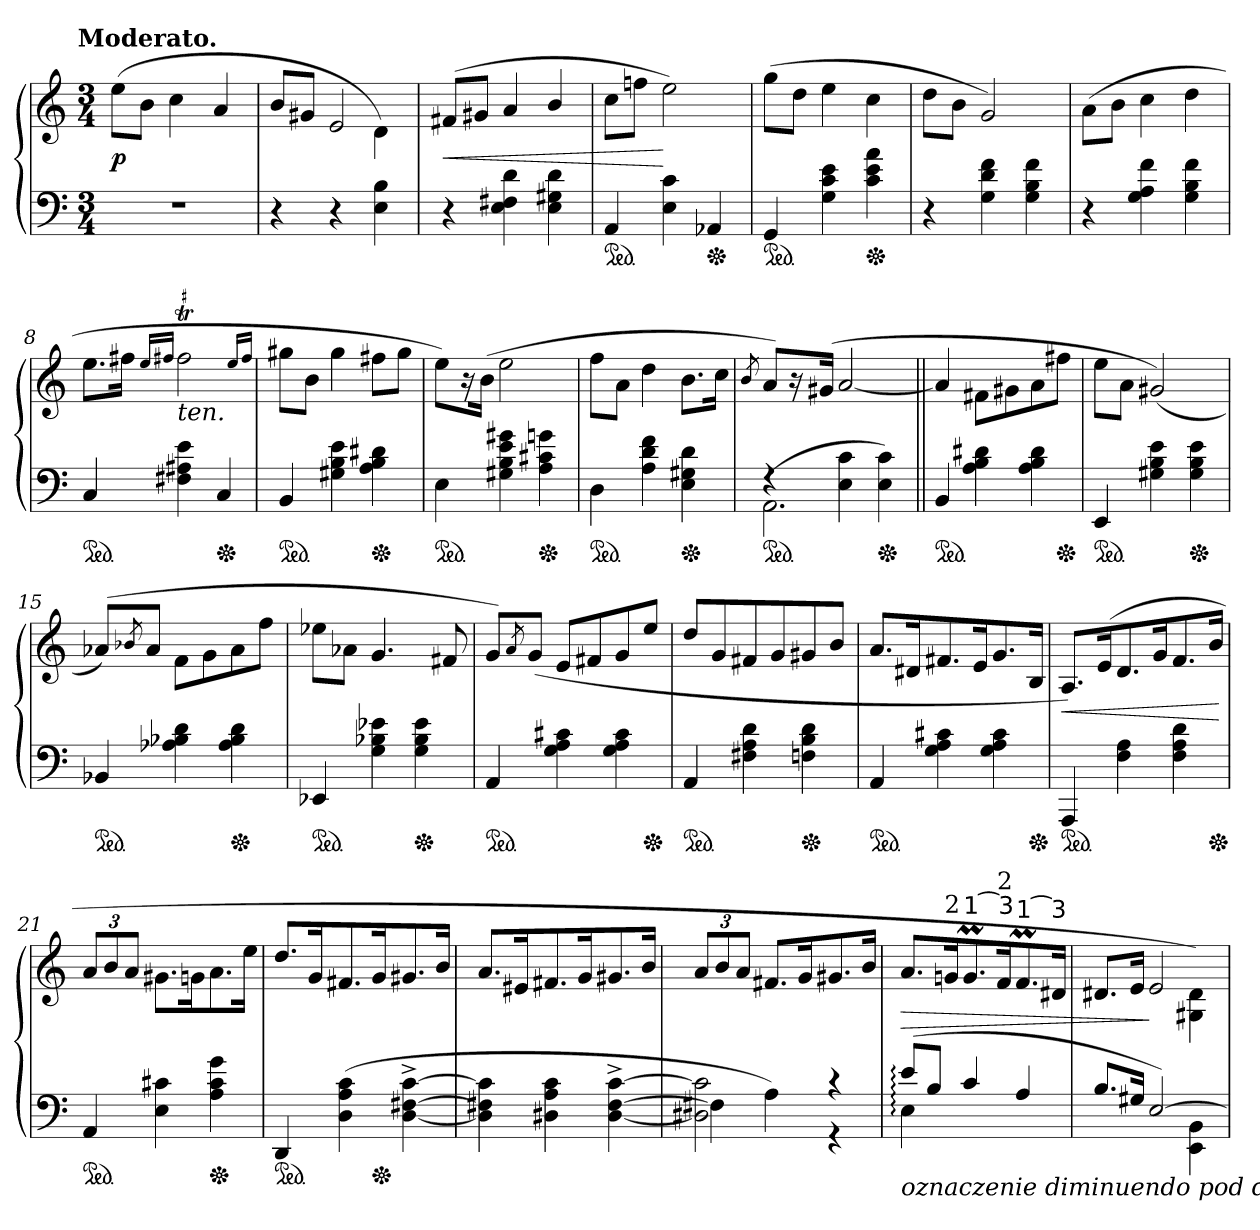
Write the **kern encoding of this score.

**kern	**kern	**dynam
*part1	*part1	*part1
*staff2	*staff1	*staff1/2
*clefF4	*clefG2	*
*k[]	*k[]	*
!!LO:TX:omd:t=Moderato.
*M3/4	*M3/4	*
=1	=1	=1
2.rF	(>8eeL	p
.	8bJ	.
.	4cc	.
.	4a	.
=2	=2	=2
*	*^	*
4r	8bL	2ryy	.
.	8g#XJ	.	.
4r	2e	.	.
4E 4B	.	4d)	.
*	*v	*v	*
=3	=3	=3
4r	(>8f#XL	<
.	8g#XJ	.
4E 4F#X 4d	4a	.
4E 4G#X 4d	4b/	.
=4	=4	=4
*ped	*	*
4AA	8ccL	.
.	8ffnJ	.
4E 4c	2ee)	[
*Xped	*	*
4AA-X	.	.
=5	=5	=5
*ped	*	*
4GG	(>8ggL	.
.	8ddJ	.
4G 4c 4e	4ee	.
*Xped	*	*
4c 4e 4a	4cc	.
=6	=6	=6
4r	8ddL	.
.	8bJ	.
4G 4d 4f	2g)	.
4G 4B 4f	.	.
=7	=7	=7
4r	(>8a\L	.
.	8bJ	.
4G 4A 4f	4cc	.
4G 4B 4f	4dd	.
=8	=8	=8
*ped	*	*
4C	8.eeL	.
.	16ff#XJk	.
.	16qqee/LL	.
.	16qqff#X/JJ	.
!	!LO:TX:b:i:t=ten.	!
!	!LO:TR:acc=#	!
4F#X 4A#X 4e	2ff#T	.
*Xped	*	*
4C	.	.
.	16qqee/LL	.
.	16qqff#/JJ	.
=9	=9	=9
*ped	*	*
4BB	8gg#XL	.
.	8bJ	.
4G#X 4B 4e	4gg#	.
*Xped	*	*
4A 4B 4d#X	8ff#XL	.
.	8gg#J	.
=10	=10	=10
*ped	*	*
4E	8eeL)	.
.	16r	.
.	(>16bJk	.
4G#X 4B 4e 4g#X	2ee	.
*Xped	*	*
4A 4c#X 4gn	.	.
=11	=11	=11
*ped	*	*
4D	8ffL	.
.	8aJ	.
4A 4d 4f	4dd	.
*Xped	*	*
4E 4G#X 4d	8.bL	.
.	16ccJk	.
=12	=12	=12
.	8qb/	.
*^	*	*
*ped	*	*	*
(>4r	2.AA	8a/L)	.
.	.	16r	.
.	.	(>16g#XJk	.
4E\ 4c\	.	[2a	.
*Xped	*	*	*
4E\ 4c\)	.	.	.
*v	*v	*	*
=13||	=13||	=13||
*ped	*	*
4BB	4a]	.
4A 4B 4d#X	8f#XL	.
.	8g#X	.
4A 4B 4d#	8a	.
*Xped	*	*
.	8ff#XJ	.
=14	=14	=14
*ped	*	*
4EE	8ee\L	.
.	8aJ	.
4G#X 4B 4e	(<2g#X)	.
*Xped	*	*
4G# 4B 4e	.	.
=15	=15	=15
*ped	*	*
4BB-X	(>8a-XL)	.
.	8qb-X/	.
.	8a-J	.
4A-X 4B-X 4d	8fL	.
.	8g	.
*Xped	*	*
4A- 4B- 4d	8a-	.
.	8ffJ	.
=16	=16	=16
*ped	*	*
4EE-X	8ee-X\L	.
.	8a-XJ	.
4G 4B-X 4e-X	4.g	.
*Xped	*	*
4G 4B- 4e-	.	.
.	8f#X	.
=17	=17	=17
*ped	*	*
4AA	8gL)	.
.	8qa/	.
.	(>8gJ	.
4G 4A 4c#X	8eL	.
.	8f#X	.
4G 4A 4c#	8g	.
*Xped	*	*
.	8eeJ	.
=18	=18	=18
*ped	*	*
4AA	8ddL	.
.	8g	.
4F#X 4A 4d	8f#X	.
.	8g	.
*Xped	*	*
4Fn 4B 4d	8g#X	.
.	8bJ	.
=19	=19	=19
*ped	*	*
4AA	8.aL	.
.	16d#XK	.
4G 4A 4c#X	8.f#X	.
.	16eK	.
4G 4A 4c#	8.g	.
*Xped	*	*
.	16BJk	.
=20	=20	=20
*ped	*	*
4AAA	8.AL)	<
.	(>16eK	.
4F 4A	8.d	.
.	16gK	.
4F 4A 4d	8.f	.
*Xped	*	*
.	16bJk	.
.	.	[
=21	=21	=21
*ped	*	*
4AA	12aL	.
.	12b	.
.	12aJ	.
4E 4c#X	8.g#XL	.
.	16gnK	.
*Xped	*	*
4A 4c# 4g	8.a	.
.	16eeJk	.
=22	=22	=22
*ped	*	*
4DD	8.ddL	.
.	16gK	.
(>4D 4A 4c	8.f#X	.
*Xped	*	*
.	16gK	.
[4D^< [4F#X^< [4c^<	8.g#X	.
.	16bJk	.
=23	=23	=23
4D] 4F#X] 4c]	8.aL	.
.	16e#XK	.
4D#X 4A 4c	8.f#X	.
.	16gK	.
[4D#^< [4F#^< [4c^<	8.g#X	.
.	16bJk	.
=24	=24	=24
*^	*	*
2D#X]\ 2c]\	4F#X]	12aL	.
.	.	12b	.
.	.	12aJ	.
.	4A)	8.f#XL	.
.	.	16gK	.
4r	4r	8.g#X	.
.	.	16bJk	.
=25	=25	=25	=25
!LO:TX:b:i:t=oznaczenie diminuendo pod dolną pięciolinią do 2E w t. 26	!	!	!
!	!	!	!LO:HP:b
(>8e:L	4E:	8.aL	>
8BJ	.	.	.
!	!	!LO:TX:a:t=2	!
.	.	16gnK	.
!	!	!LO:TX:a:t=1⁀3	!
4c/	2ryy	8.gM	.
!	!	!LO:TX:a:t=2	!
.	.	16fK	.
!	!	!LO:TX:a:t=1⁀3	!
4A/	.	8.fM	.
.	.	16d#XJk	.
=26	=26	=26	=26
*	*	*^	*
8.B/L	2ryy	8.d#XL	2ryy	.
16G#XJk	.	16eJk	.	.
[2E)	.	2e	.	]
.	4EE 4BB	.	4G#X 4d#)	.
*v	*v	*	*	*
*	*v	*v	*
=	=	=
*-	*-	*-
